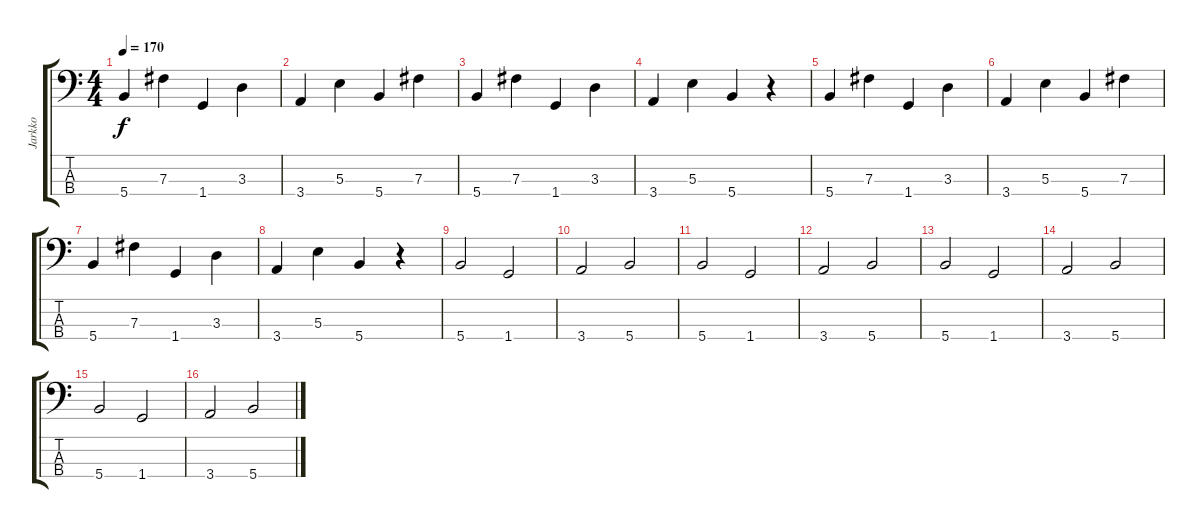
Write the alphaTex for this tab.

\track ("Jarkko" "Jarkko") {instrument electricbassfinger}
\staff {score tabs}
\tuning (A2 E2 B1 Gb1) {hide}
\ts (4 4)
\tempo 170
\clef f4
\ks c
5.4.4{dy f} 7.3.4 1.4.4 3.3.4 |
3.4.4 5.3.4 5.4.4 7.3.4 |
5.4.4 7.3.4 1.4.4 3.3.4 |
3.4.4 5.3.4 5.4.4 r.4 |
5.4.4 7.3.4 1.4.4 3.3.4 |
3.4.4 5.3.4 5.4.4 7.3.4 |
5.4.4 7.3.4 1.4.4 3.3.4 |
3.4.4 5.3.4 5.4.4 r.4 |
5.4.2 1.4.2 |
3.4.2 5.4.2 |
5.4.2 1.4.2 |
3.4.2 5.4.2 |
5.4.2 1.4.2 |
3.4.2 5.4.2 |
5.4.2 1.4.2 |
3.4.2 5.4.2
